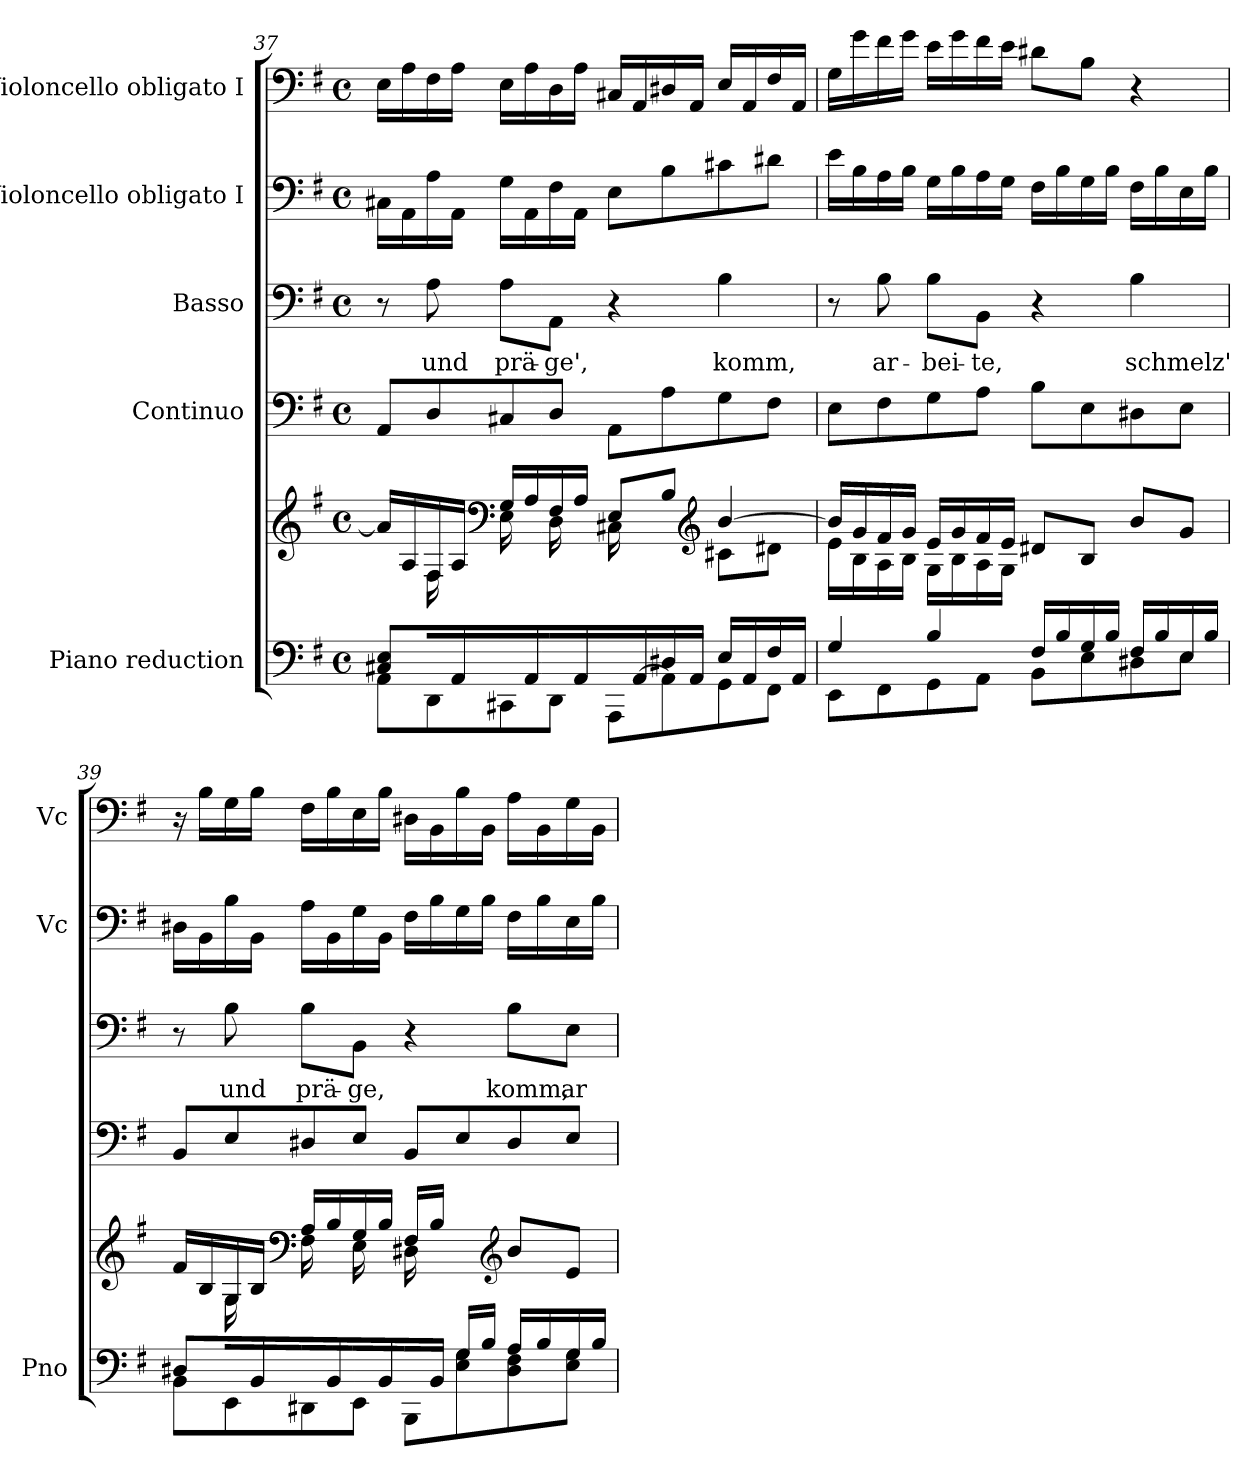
**kern	**kern	**kern	**kern	**text	**kern	**kern
*part5	*part5	*part4	*part3	*part3	*part2	*part1
*staff6	*staff5	*staff4	*staff3	*staff3	*staff2	*staff1
*I"Piano reduction	*	*I"Continuo	*I"Basso	*	*I"Violoncello obligato I	*I"Violoncello obligato I
*I'Pno	*	*	*	*	*I'Vc	*I'Vc
*clefF4	*clefG2	*clefF4	*clefF4	*	*clefF4	*clefF4
*	*	*ITrd7c12	*	*	*	*
*k[f#]	*k[f#]	*k[f#]	*k[f#]	*	*k[f#]	*k[f#]
*M4/4	*M4/4	*M4/4	*M4/4	*	*M4/4	*M4/4
*met(c)	*met(c)	*met(c)	*met(c)	*	*met(c)	*met(c)
=37	=37	=37	=37	=37	=37	=37
*^	*^	*	*	*	*	*
*	*	*	*^	*	*	*	*	*
8C#X/ 8E/L	8AA\L	16a/LL]	2ryy	8ryy	8AAA/L	8r	.	16C#X\LL	16E\LL
.	.	16A/	.	.	.	.	.	16AA\	16A\
!	!	!	!	!	!	!	!LO:LY:b	!	!
16ryy	8DD\	16F#/	.	16F#\L	8DD/	8A\	und	16A\	16F#\
16AA/JJ	.	16A/JJ	.	16ryy	.	.	.	16AA\JJ	16A\JJ
*	*	*clefF4	*	*	*	*	*	*	*
!	!	!	!	!	!	!	!LO:LY:b	!	!
16ryy	8CC#X\	16G/LL	.	16E\LL	8CC#X/	8A\L	prä-	16G\LL	16E\LL
16AA/	.	16A/	.	16ryy	.	.	.	16AA\	16A\
!	!	!	!	!	!	!	!LO:LY:b	!	!
16ryy	8DD\J	16F#/	.	16D\	8DD/J	8AA\J	-ge',	16F#\	16D\
16AA/JJ	.	16A/JJ	.	16ryy	.	.	.	16AA\JJ	16A\JJ
16ryy	8AAA\L	8E/L	4ryy	16C#X\LL	8AAA\L	4r	.	8E\L	16C#X/LL
[<16AA/	.	.	.	4..ryy	.	.	.	.	16AA/
16D#X/	8AA\]	8B/J	.	.	8AA\	.	.	8B\	16D#X/
16AA/JJ	.	.	.	.	.	.	.	.	16AA/JJ
*	*	*clefG2	*	*	*	*	*	*	*
!	!	!	!	!	!	!	!LO:LY:b	!	!
16E/LL	8GG\	[4b/	8c#X\L	.	8GG\	4B\	komm,	8c#X\	16E/LL
16AA/	.	.	.	.	.	.	.	.	16AA/
16F#/	8FF#\J	.	8d#X\J	.	8FF#\J	.	.	8d#X\J	16F#/
16AA/JJ	.	.	.	.	.	.	.	.	16AA/JJ
*	*	*	*v	*v	*	*	*	*	*
!!LO:PB:g=z
=38	=38	=38	=38	=38	=38	=38	=38	=38
4G/	8EE\L	16b/LL]	16e\LL	8EE\L	8r	.	16e\LL	16G\LL
.	.	16g/	16B\	.	.	.	16B\	16g\
!	!	!	!	!	!	!LO:LY:b	!	!
.	8FF#\	16f#/	16A\	8FF#\	8B\	ar-	16A\	16f#\
.	.	16g/JJ	16B\JJ	.	.	.	16B\JJ	16g\JJ
!	!	!	!	!	!	!LO:LY:b	!	!
4B/	8GG\	16e/LL	16G\LL	8GG\	8B\L	-bei-	16G\LL	16e\LL
.	.	16g/	16B\	.	.	.	16B\	16g\
!	!	!	!	!	!	!LO:LY:b	!	!
.	8AA\J	16f#/	16A\	8AA\J	8BB\J	-te,	16A\	16f#\
.	.	16e/JJ	16G\JJ	.	.	.	16G\JJ	16e\JJ
16F#/LL	8BB\L	8d#X/L	2ryy	8BB\L	4r	.	16F#\LL	8d#X\L
16B/	.	.	.	.	.	.	16B\	.
16G/	8E\	8B/J	.	8EE\	.	.	16G\	8B\J
16B/JJ	.	.	.	.	.	.	16B\JJ	.
!	!	!	!	!	!	!LO:LY:b	!	!
16F#/LL	8D#X\	8b/L	.	8DD#X\	4B\	schmelz'	16F#\LL	4r
16B/	.	.	.	.	.	.	16B\	.
16E/	8E\J	8g/J	.	8EE\J	.	.	16E\	.
16B/JJ	.	.	.	.	.	.	16B\JJ	.
=39	=39	=39	=39	=39	=39	=39	=39	=39
8D#X/L	8BB\L	16f#/LL	8ryy	8BBB/L	8r	.	16D#X\LL	16r
.	.	16B/	.	.	.	.	16BB\	16B\LL
!	!	!	!	!	!	!LO:LY:b	!	!
16ryy	8EE\	16G/	16G\L	8EE/	8B\	und	16B\	16G\
16BB/JJ	.	16B/JJ	16ryy	.	.	.	16BB\JJ	16B\JJ
*	*	*clefF4	*	*	*	*	*	*
!	!	!	!	!	!	!LO:LY:b	!	!
16ryy	8DD#X\	16A/LL	16F#\LL	8DD#X/	8B\L	prä-	16A\LL	16F#\LL
16BB/	.	16B/	16ryy	.	.	.	16BB\	16B\
!	!	!	!	!	!	!LO:LY:b	!	!
16ryy	8EE\J	16G/	16E\	8EE/J	8BB\J	-ge,	16G\	16E\
16BB/JJ	.	16B/JJ	16ryy	.	.	.	16BB\JJ	16B\JJ
16ryy	8BBB\L	16F#/LL	16D#X\LL	8BBB/L	4r	.	16F#\LL	16D#X\LL
16BB/JJ	.	16B/JJ	4..ryy	.	.	.	16B\	16BB\
16G/LL	8E\ 8G\	8ryy	.	8EE/	.	.	16G\	16B\
16B/JJ	.	.	.	.	.	.	16B\JJ	16BB\JJ
*	*	*clefG2	*	*	*	*	*	*
!	!	!	!	!	!	!LO:LY:b	!	!
16A/LL	8D#\ 8F#\	8b/L	.	8DD#/	8B\L	komm,	16F#\LL	16A\LL
16B/	.	.	.	.	.	.	16B\	16BB\
!	!	!	!	!	!	!LO:LY:b	!	!
16G/	8E\ 8G\J	8e/J	.	8EE/J	8E\J	ar-	16E\	16G\
16B/JJ	.	.	.	.	.	.	16B\JJ	16BB\JJ
*v	*v	*	*	*	*	*	*	*
*	*v	*v	*	*	*	*	*
=	=	=	=	=	=	=
*-	*-	*-	*-	*-	*-	*-
